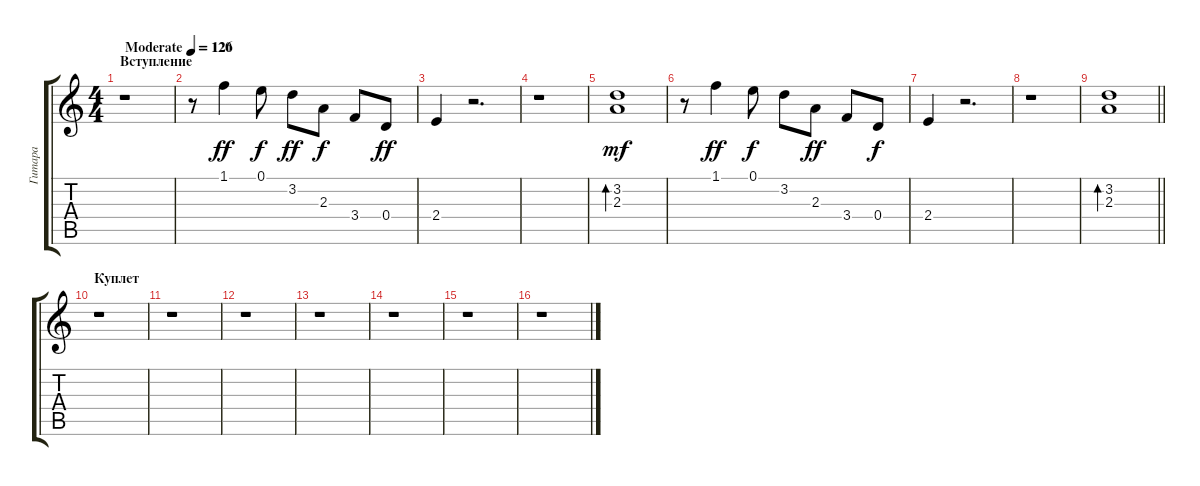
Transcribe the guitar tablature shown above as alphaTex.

\track ("Гитара" "Гитара") {instrument acousticguitarsteel}
\staff {score tabs}
\tuning (E4 B3 G3 D3 A2 E2) {hide}
\ts (4 4)
\section ("" "Вступление")
\tempo (120 "Moderate")
\clef g2
\ks c
r.1{dy ff instrument acousticguitarsteel} |
\tempo 126
r.8 1.1.4 0.1.8{dy f} 3.2.8{dy ff} 2.3.8{dy f} 3.4.8 0.4.8{dy ff} |
2.4.4 r.2{d} |
r.1 |
(3.2 2.3).1{bd 60 dy mf} |
r.8 1.1.4{dy ff} 0.1.8{dy f} 3.2.8 2.3.8{dy ff} 3.4.8 0.4.8{dy f} |
2.4.4 r.2{d} |
r.1 |
\barLineRight lightlight
(3.2 2.3).1{bd 60} |
\section ("" "Куплет")
r.1 |
r.1 |
r.1 |
r.1 |
r.1 |
r.1 |
r.1
